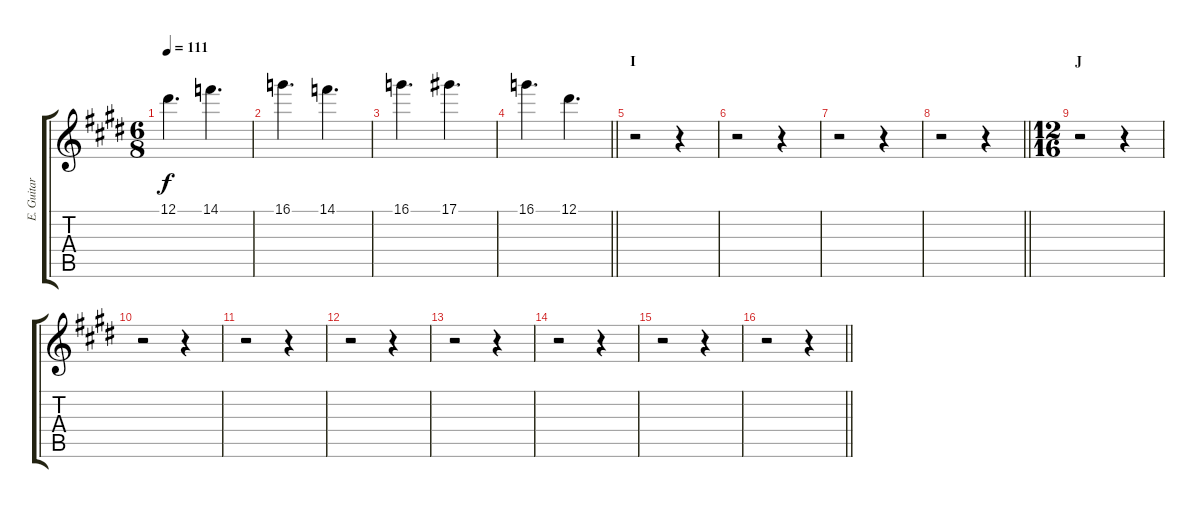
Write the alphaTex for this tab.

\track ("E. Guitar III" "E. Guitar ") {instrument overdrivenguitar}
\staff {score tabs}
\tuning (Eb4 Bb3 Gb3 Db3 Ab2 Eb2) {hide}
\ts (6 8)
\tempo 111
\clef g2
\ks e
12.1.4{d dy f} 14.1.4{d} |
16.1.4{d} 14.1.4{d} |
16.1.4{d} 17.1.4{d} |
\barLineRight lightlight
16.1.4{d} 12.1.4{d} |
\section ("" "I")
r.2 r.4 |
r.2 r.4 |
r.2 r.4 |
\barLineRight lightlight
r.2 r.4 |
\ts (12 16)
\section ("" "J")
r.2 r.4 |
r.2 r.4 |
r.2 r.4 |
r.2 r.4 |
r.2 r.4 |
r.2 r.4 |
r.2 r.4 |
\barLineRight lightlight
r.2 r.4
